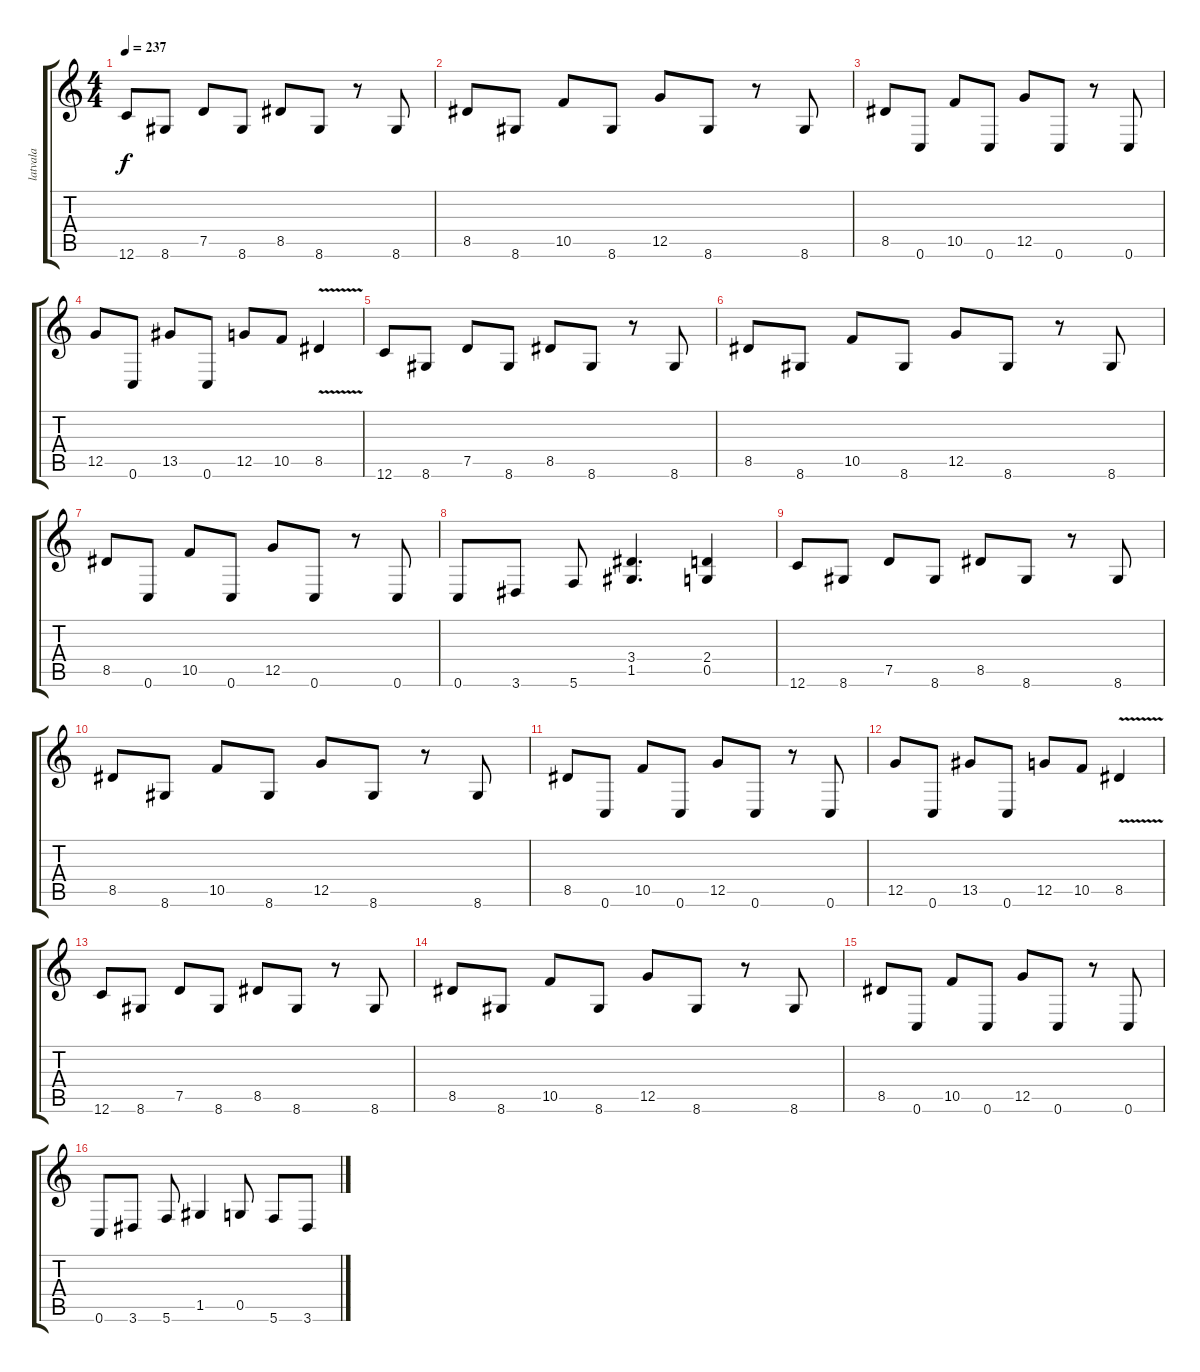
\track ("latvala" "latvala") {instrument distortionguitar}
\staff {score tabs}
\tuning (D4 A3 F3 C3 G2 C2) {hide}
\ts (4 4)
\tempo 237
\clef g2
\ks c
12.6.8{dy f} 8.6.8 7.5.8 8.6.8 8.5.8 8.6.8 r.8 8.6.8 |
8.5.8 8.6.8 10.5.8 8.6.8 12.5.8 8.6.8 r.8 8.6.8 |
8.5.8 0.6.8 10.5.8 0.6.8 12.5.8 0.6.8 r.8 0.6.8 |
12.5.8 0.6.8 13.5.8 0.6.8 12.5.8 10.5.8 8.5{v}.4 |
12.6.8 8.6.8 7.5.8 8.6.8 8.5.8 8.6.8 r.8 8.6.8 |
8.5.8 8.6.8 10.5.8 8.6.8 12.5.8 8.6.8 r.8 8.6.8 |
8.5.8 0.6.8 10.5.8 0.6.8 12.5.8 0.6.8 r.8 0.6.8 |
0.6.8 3.6.8 5.6.8 (3.4 1.5).4{d} (2.4 0.5).4 |
12.6.8 8.6.8 7.5.8 8.6.8 8.5.8 8.6.8 r.8 8.6.8 |
8.5.8 8.6.8 10.5.8 8.6.8 12.5.8 8.6.8 r.8 8.6.8 |
8.5.8 0.6.8 10.5.8 0.6.8 12.5.8 0.6.8 r.8 0.6.8 |
12.5.8 0.6.8 13.5.8 0.6.8 12.5.8 10.5.8 8.5{v}.4 |
12.6.8 8.6.8 7.5.8 8.6.8 8.5.8 8.6.8 r.8 8.6.8 |
8.5.8 8.6.8 10.5.8 8.6.8 12.5.8 8.6.8 r.8 8.6.8 |
8.5.8 0.6.8 10.5.8 0.6.8 12.5.8 0.6.8 r.8 0.6.8 |
0.6.8 3.6.8 5.6.8 1.5.4 0.5.8 5.6.8 3.6.8
